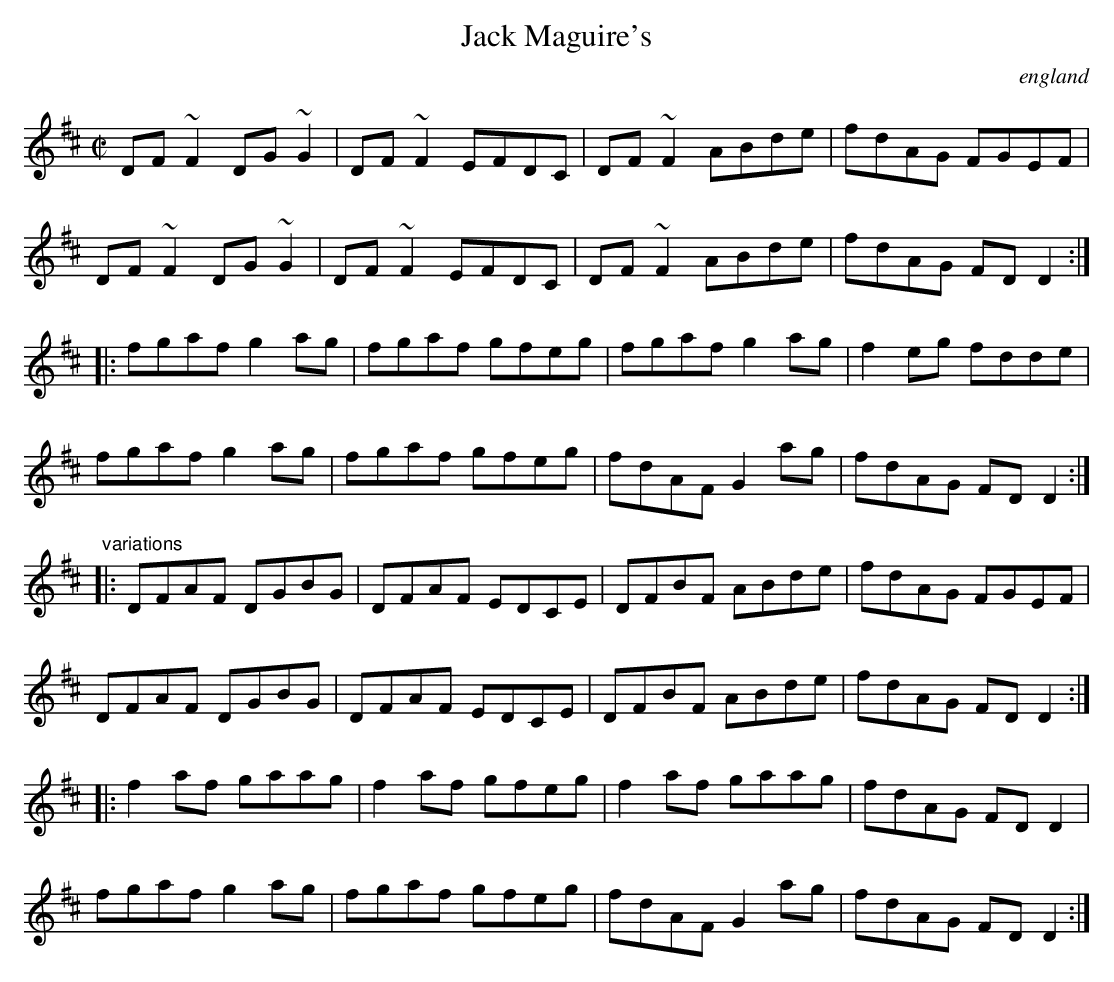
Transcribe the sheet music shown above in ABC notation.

X:1
T:Jack Maguire's
O:england
M:C|
K:D
DF~F2 DG~G2|DF~F2 EFDC|DF~F2 ABde|fdAG FGEF|
DF~F2 DG~G2|DF~F2 EFDC|DF~F2 ABde|fdAG FDD2:|
|:fgaf g2ag|fgaf gfeg|fgaf g2ag|f2eg fdde|
fgaf g2ag|fgaf gfeg|fdAF G2ag|fdAG FDD2:|
"variations"
|:DFAF DGBG|DFAF EDCE|DFBF ABde|fdAG FGEF|
DFAF DGBG|DFAF EDCE|DFBF ABde|fdAG FDD2:|
|:f2af gaag|f2af gfeg|f2af gaag|fdAG FDD2|
fgaf g2ag|fgaf gfeg|fdAF G2ag|fdAG FDD2:|
